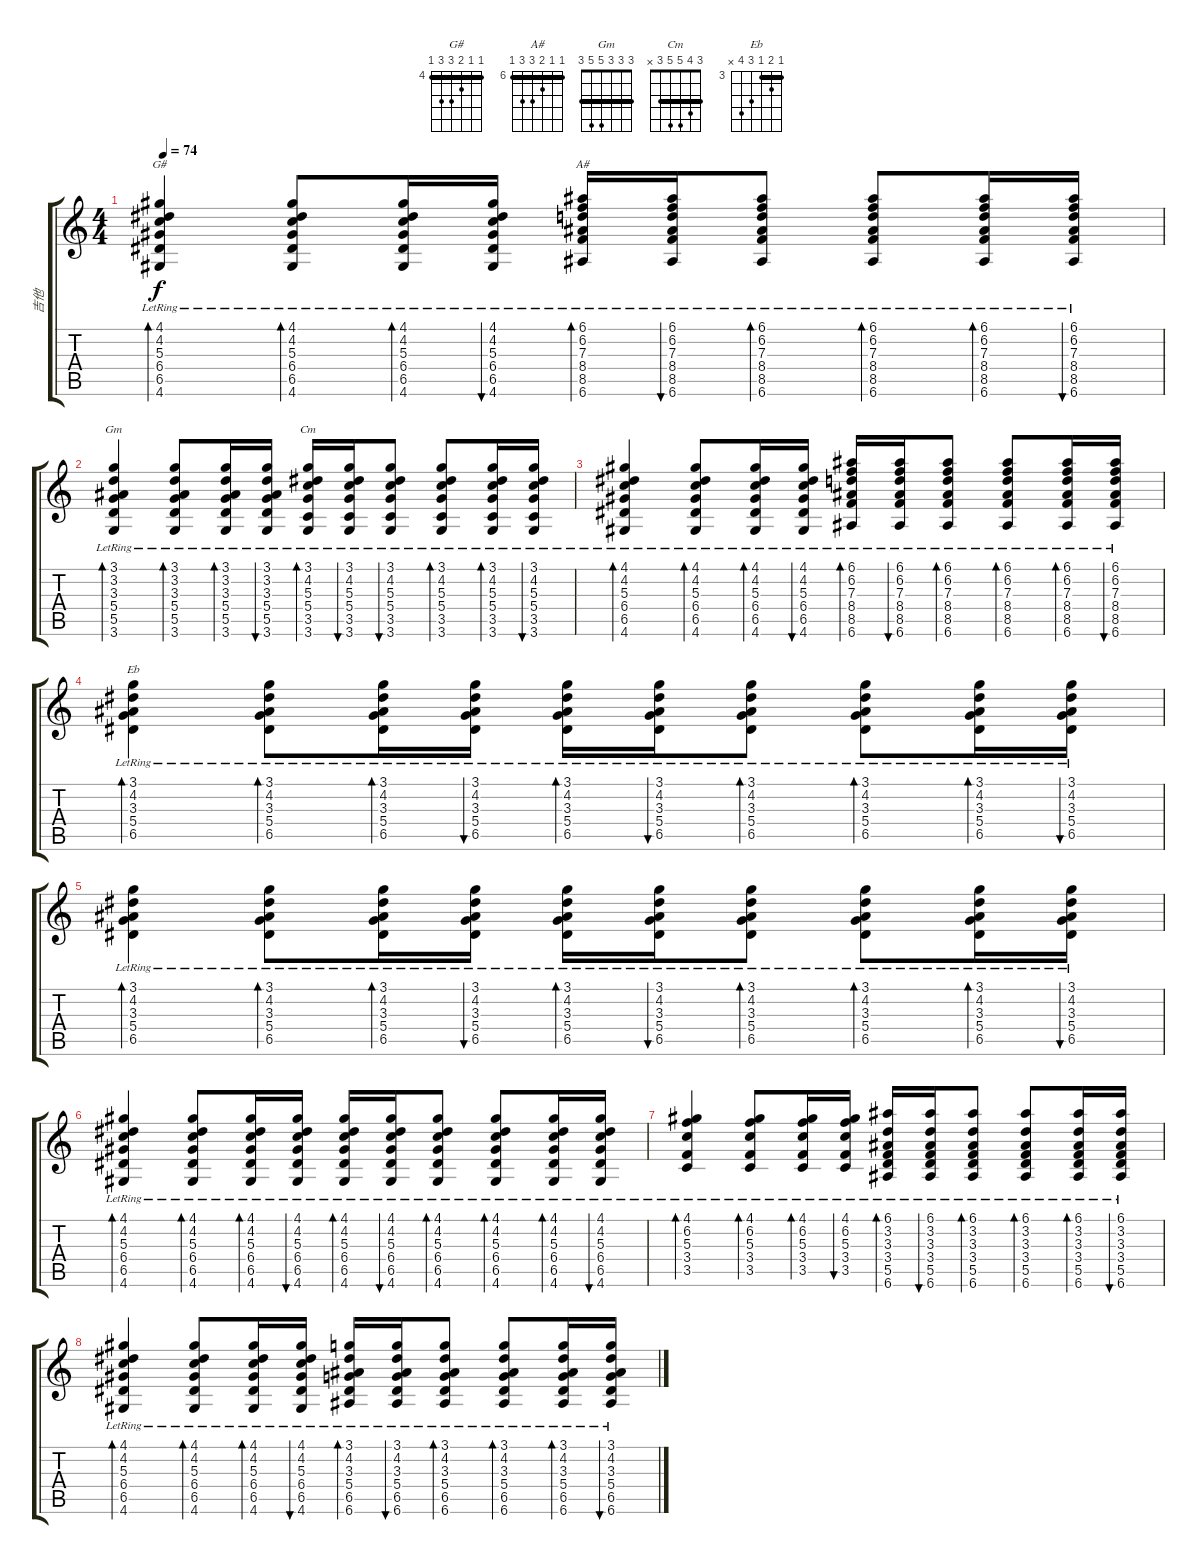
\track ("吉他" "吉他") {instrument acousticguitarnylon}
\staff {score tabs}
\tuning (E4 B3 G3 D3 A2 E2) {hide}
\chord ("G#" 4 4 5 6 6 4) {firstfret 4 barre 4}
\chord ("A#" 6 6 7 8 8 6) {firstfret 6 barre 6}
\chord ("Gm" 3 3 3 5 5 3) {barre 3}
\chord ("Cm" 3 4 5 5 3 x) {barre 3}
\chord ("Eb" 3 4 3 5 6 x) {firstfret 3 barre 3}
\ts (4 4)
\tempo 74
\clef g2
\ks c
(4.1{lr} 4.2{lr} 5.3{lr} 6.4{lr} 6.5{lr} 4.6{lr}).4{bd 30 ch "G#" dy f} (4.1{lr} 4.2{lr} 5.3{lr} 6.4{lr} 6.5{lr} 4.6{lr}).8{bd 30} (4.1{lr} 4.2{lr} 5.3{lr} 6.4{lr} 6.5{lr} 4.6{lr}).16{bd 30} (4.1{lr} 4.2{lr} 5.3{lr} 6.4{lr} 6.5{lr} 4.6{lr}).16{bu 30} (6.1{lr} 6.2{lr} 7.3{lr} 8.4{lr} 8.5{lr} 6.6{lr}).16{bd 30 ch "A#"} (6.1{lr} 6.2{lr} 7.3{lr} 8.4{lr} 8.5{lr} 6.6{lr}).16{bu 30} (6.1{lr} 6.2{lr} 7.3{lr} 8.4{lr} 8.5{lr} 6.6{lr}).8{bd 30} (6.1{lr} 6.2{lr} 7.3{lr} 8.4{lr} 8.5{lr} 6.6{lr}).8{bd 30} (6.1{lr} 6.2{lr} 7.3{lr} 8.4{lr} 8.5{lr} 6.6{lr}).16{bd 30} (6.1{lr} 6.2{lr} 7.3{lr} 8.4{lr} 8.5{lr} 6.6{lr}).16{bu 30} |
(3.1{lr} 3.2{lr} 3.3{lr} 5.4{lr} 5.5{lr} 3.6{lr}).4{bd 30 ch "Gm"} (3.1{lr} 3.2{lr} 3.3{lr} 5.4{lr} 5.5{lr} 3.6{lr}).8{bd 30} (3.1{lr} 3.2{lr} 3.3{lr} 5.4{lr} 5.5{lr} 3.6{lr}).16{bd 30} (3.1{lr} 3.2{lr} 3.3{lr} 5.4{lr} 5.5{lr} 3.6{lr}).16{bu 30} (3.1{lr} 4.2{lr} 5.3{lr} 5.4{lr} 3.5{lr} 3.6{lr}).16{bd 30 ch "Cm"} (3.1{lr} 4.2{lr} 5.3{lr} 5.4{lr} 3.5{lr} 3.6{lr}).16{bu 30} (3.1{lr} 4.2{lr} 5.3{lr} 5.4{lr} 3.5{lr} 3.6{lr}).8{bu 30} (3.1{lr} 4.2{lr} 5.3{lr} 5.4{lr} 3.5{lr} 3.6{lr}).8{bd 30} (3.1{lr} 4.2{lr} 5.3{lr} 5.4{lr} 3.5{lr} 3.6{lr}).16{bd 30} (3.1{lr} 4.2{lr} 5.3{lr} 5.4{lr} 3.5{lr} 3.6{lr}).16{bu 30} |
(4.1{lr} 4.2{lr} 5.3{lr} 6.4{lr} 6.5{lr} 4.6{lr}).4{bd 30} (4.1{lr} 4.2{lr} 5.3{lr} 6.4{lr} 6.5{lr} 4.6{lr}).8{bd 30} (4.1{lr} 4.2{lr} 5.3{lr} 6.4{lr} 6.5{lr} 4.6{lr}).16{bd 30} (4.1{lr} 4.2{lr} 5.3{lr} 6.4{lr} 6.5{lr} 4.6{lr}).16{bu 30} (6.1{lr} 6.2{lr} 7.3{lr} 8.4{lr} 8.5{lr} 6.6{lr}).16{bd 30} (6.1{lr} 6.2{lr} 7.3{lr} 8.4{lr} 8.5{lr} 6.6{lr}).16{bu 30} (6.1{lr} 6.2{lr} 7.3{lr} 8.4{lr} 8.5{lr} 6.6{lr}).8{bd 30} (6.1{lr} 6.2{lr} 7.3{lr} 8.4{lr} 8.5{lr} 6.6{lr}).8{bd 30} (6.1{lr} 6.2{lr} 7.3{lr} 8.4{lr} 8.5{lr} 6.6{lr}).16{bd 30} (6.1{lr} 6.2{lr} 7.3{lr} 8.4{lr} 8.5{lr} 6.6{lr}).16{bu 30} |
(3.1{lr} 4.2{lr} 3.3{lr} 5.4{lr} 6.5{lr}).4{bd 30 ch "Eb"} (3.1{lr} 4.2{lr} 3.3{lr} 5.4{lr} 6.5{lr}).8{bd 30} (3.1{lr} 4.2{lr} 3.3{lr} 5.4{lr} 6.5{lr}).16{bd 30} (3.1{lr} 4.2{lr} 3.3{lr} 5.4{lr} 6.5{lr}).16{bu 30} (3.1{lr} 4.2{lr} 3.3{lr} 5.4{lr} 6.5{lr}).16{bd 30} (3.1{lr} 4.2{lr} 3.3{lr} 5.4{lr} 6.5{lr}).16{bu 30} (3.1{lr} 4.2{lr} 3.3{lr} 5.4{lr} 6.5{lr}).8{bd 30} (3.1{lr} 4.2{lr} 3.3{lr} 5.4{lr} 6.5{lr}).8{bd 30} (3.1{lr} 4.2{lr} 3.3{lr} 5.4{lr} 6.5{lr}).16{bd 30} (3.1{lr} 4.2{lr} 3.3{lr} 5.4{lr} 6.5{lr}).16{bu 30} |
(3.1{lr} 4.2{lr} 3.3{lr} 5.4{lr} 6.5{lr}).4{bd 30} (3.1{lr} 4.2{lr} 3.3{lr} 5.4{lr} 6.5{lr}).8{bd 30} (3.1{lr} 4.2{lr} 3.3{lr} 5.4{lr} 6.5{lr}).16{bd 30} (3.1{lr} 4.2{lr} 3.3{lr} 5.4{lr} 6.5{lr}).16{bu 30} (3.1{lr} 4.2{lr} 3.3{lr} 5.4{lr} 6.5{lr}).16{bd 30} (3.1{lr} 4.2{lr} 3.3{lr} 5.4{lr} 6.5{lr}).16{bu 30} (3.1{lr} 4.2{lr} 3.3{lr} 5.4{lr} 6.5{lr}).8{bd 30} (3.1{lr} 4.2{lr} 3.3{lr} 5.4{lr} 6.5{lr}).8{bd 30} (3.1{lr} 4.2{lr} 3.3{lr} 5.4{lr} 6.5{lr}).16{bd 30} (3.1{lr} 4.2{lr} 3.3{lr} 5.4{lr} 6.5{lr}).16{bu 30} |
(4.1{lr} 4.2{lr} 5.3{lr} 6.4{lr} 6.5{lr} 4.6{lr}).4{bd 30} (4.1{lr} 4.2{lr} 5.3{lr} 6.4{lr} 6.5{lr} 4.6{lr}).8{bd 30} (4.1{lr} 4.2{lr} 5.3{lr} 6.4{lr} 6.5{lr} 4.6{lr}).16{bd 30} (4.1{lr} 4.2{lr} 5.3{lr} 6.4{lr} 6.5{lr} 4.6{lr}).16{bu 30} (4.1{lr} 4.2{lr} 5.3{lr} 6.4{lr} 6.5{lr} 4.6{lr}).16{bd 30} (4.1{lr} 4.2{lr} 5.3{lr} 6.4{lr} 6.5{lr} 4.6{lr}).16{bu 30} (4.1{lr} 4.2{lr} 5.3{lr} 6.4{lr} 6.5{lr} 4.6{lr}).8{bd 30} (4.1{lr} 4.2{lr} 5.3{lr} 6.4{lr} 6.5{lr} 4.6{lr}).8{bd 30} (4.1{lr} 4.2{lr} 5.3{lr} 6.4{lr} 6.5{lr} 4.6{lr}).16{bd 30} (4.1{lr} 4.2{lr} 5.3{lr} 6.4{lr} 6.5{lr} 4.6{lr}).16{bu 30} |
(4.1{lr} 6.2{lr} 5.3{lr} 3.4{lr} 3.5{lr}).4{bd 30} (4.1{lr} 6.2{lr} 5.3{lr} 3.4{lr} 3.5{lr}).8{bd 30} (4.1{lr} 6.2{lr} 5.3{lr} 3.4{lr} 3.5{lr}).16{bd 30} (4.1{lr} 6.2{lr} 5.3{lr} 3.4{lr} 3.5{lr}).16{bu 30} (6.1{lr} 3.2{lr} 3.3{lr} 3.4{lr} 5.5{lr} 6.6{lr}).16{bd 30} (6.1{lr} 3.2{lr} 3.3{lr} 3.4{lr} 5.5{lr} 6.6{lr}).16{bu 30} (6.1{lr} 3.2{lr} 3.3{lr} 3.4{lr} 5.5{lr} 6.6{lr}).8{bd 30} (6.1{lr} 3.2{lr} 3.3{lr} 3.4{lr} 5.5{lr} 6.6{lr}).8{bd 30} (6.1{lr} 3.2{lr} 3.3{lr} 3.4{lr} 5.5{lr} 6.6{lr}).16{bd 30} (6.1{lr} 3.2{lr} 3.3{lr} 3.4{lr} 5.5{lr} 6.6{lr}).16{bu 30} |
(4.1{lr} 4.2{lr} 5.3{lr} 6.4{lr} 6.5{lr} 4.6{lr}).4{bd 30} (4.1{lr} 4.2{lr} 5.3{lr} 6.4{lr} 6.5{lr} 4.6{lr}).8{bd 30} (4.1{lr} 4.2{lr} 5.3{lr} 6.4{lr} 6.5{lr} 4.6{lr}).16{bd 30} (4.1{lr} 4.2{lr} 5.3{lr} 6.4{lr} 6.5{lr} 4.6{lr}).16{bu 30} (3.1{lr} 4.2{lr} 3.3{lr} 5.4{lr} 6.5{lr} 6.6{lr}).16{bd 30} (3.1{lr} 4.2{lr} 3.3{lr} 5.4{lr} 6.5{lr} 6.6{lr}).16{bu 30} (3.1{lr} 4.2{lr} 3.3{lr} 5.4{lr} 6.5{lr} 6.6{lr}).8{bd 30} (3.1{lr} 4.2{lr} 3.3{lr} 5.4{lr} 6.5{lr} 6.6{lr}).8{bd 30} (3.1{lr} 4.2{lr} 3.3{lr} 5.4{lr} 6.5{lr} 6.6{lr}).16{bd 30} (3.1{lr} 4.2{lr} 3.3{lr} 5.4{lr} 6.5{lr} 6.6{lr}).16{bu 30}
